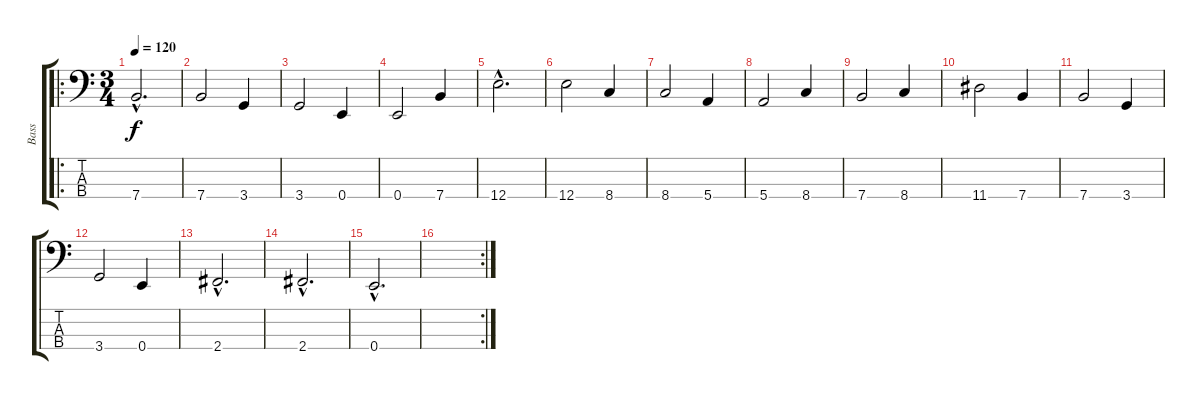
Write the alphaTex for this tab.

\track ("Bass" "Bass") {instrument electricbassfinger}
\staff {score tabs}
\tuning (G2 D2 A1 E1) {hide}
\ro
\ts (3 4)
\tempo 120
\clef f4
\ks c
7.4{hac}.2{d dy f instrument electricbassfinger} |
7.4.2 3.4.4 |
3.4.2 0.4.4 |
0.4.2 7.4.4 |
12.4{hac}.2{d} |
12.4.2 8.4.4 |
8.4.2 5.4.4 |
5.4.2 8.4.4 |
7.4.2 8.4.4 |
11.4.2 7.4.4 |
7.4.2 3.4.4 |
3.4.2 0.4.4 |
2.4{hac}.2{d} |
2.4{hac}.2{d} |
0.4{hac}.2{d} |
\rc 2
